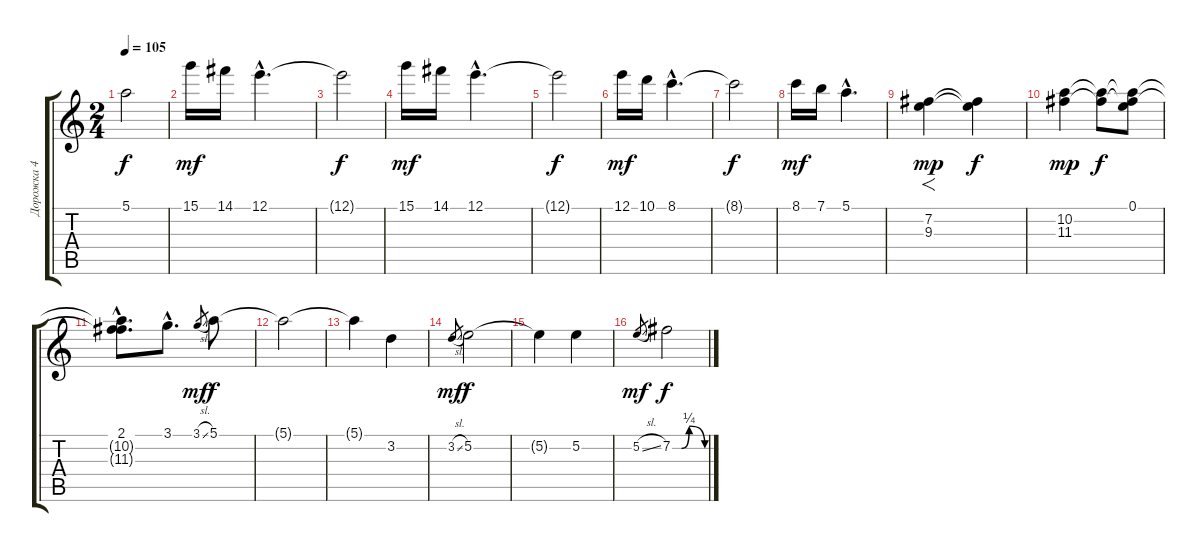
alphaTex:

\track ("Дорожка 4" "Дорожка 4") {instrument overdrivenguitar}
\staff {score tabs}
\tuning (E4 B3 G3 D3 A2 E2) {hide}
\ts (2 4)
\tempo 105
\clef g2
\ks c
5.1{t}.2{dy f} |
15.1.16{dy mf} 14.1.16 12.1{hac}.4{d} |
12.1{t}.2{dy f} |
15.1.16{dy mf} 14.1.16 12.1{hac}.4{d} |
12.1{t}.2{dy f} |
12.1.16{dy mf} 10.1.16 8.1{hac}.4{d} |
8.1{t}.2{dy f} |
8.1.16{dy mf} 7.1.16 5.1{hac}.4{d} |
(7.2 9.3).4{f dy mp} (7.2{t} 9.3{t}).4{dy f} |
(10.2 11.3).4{dy mp} (10.2{t} 11.3{t}).8{dy f} (0.1 10.2{t} 11.3{t}).8 |
(2.1{hac} 10.2{hac t} 11.3{hac t}).8{d} 3.1{hac}.8{d} 3.1{sl}.8{gr dy mf} 5.1.8{dy f} |
5.1{t}.2 |
5.1{t}.4 3.2.4 |
3.2{sl}.8{gr dy mf} 5.2.2{dy f} |
5.2{t}.4 5.2.4 |
5.2{sl}.8{gr dy mf} 7.2{be (custom 0 0 17 0 31 1 60 0)}.2{dy f}
